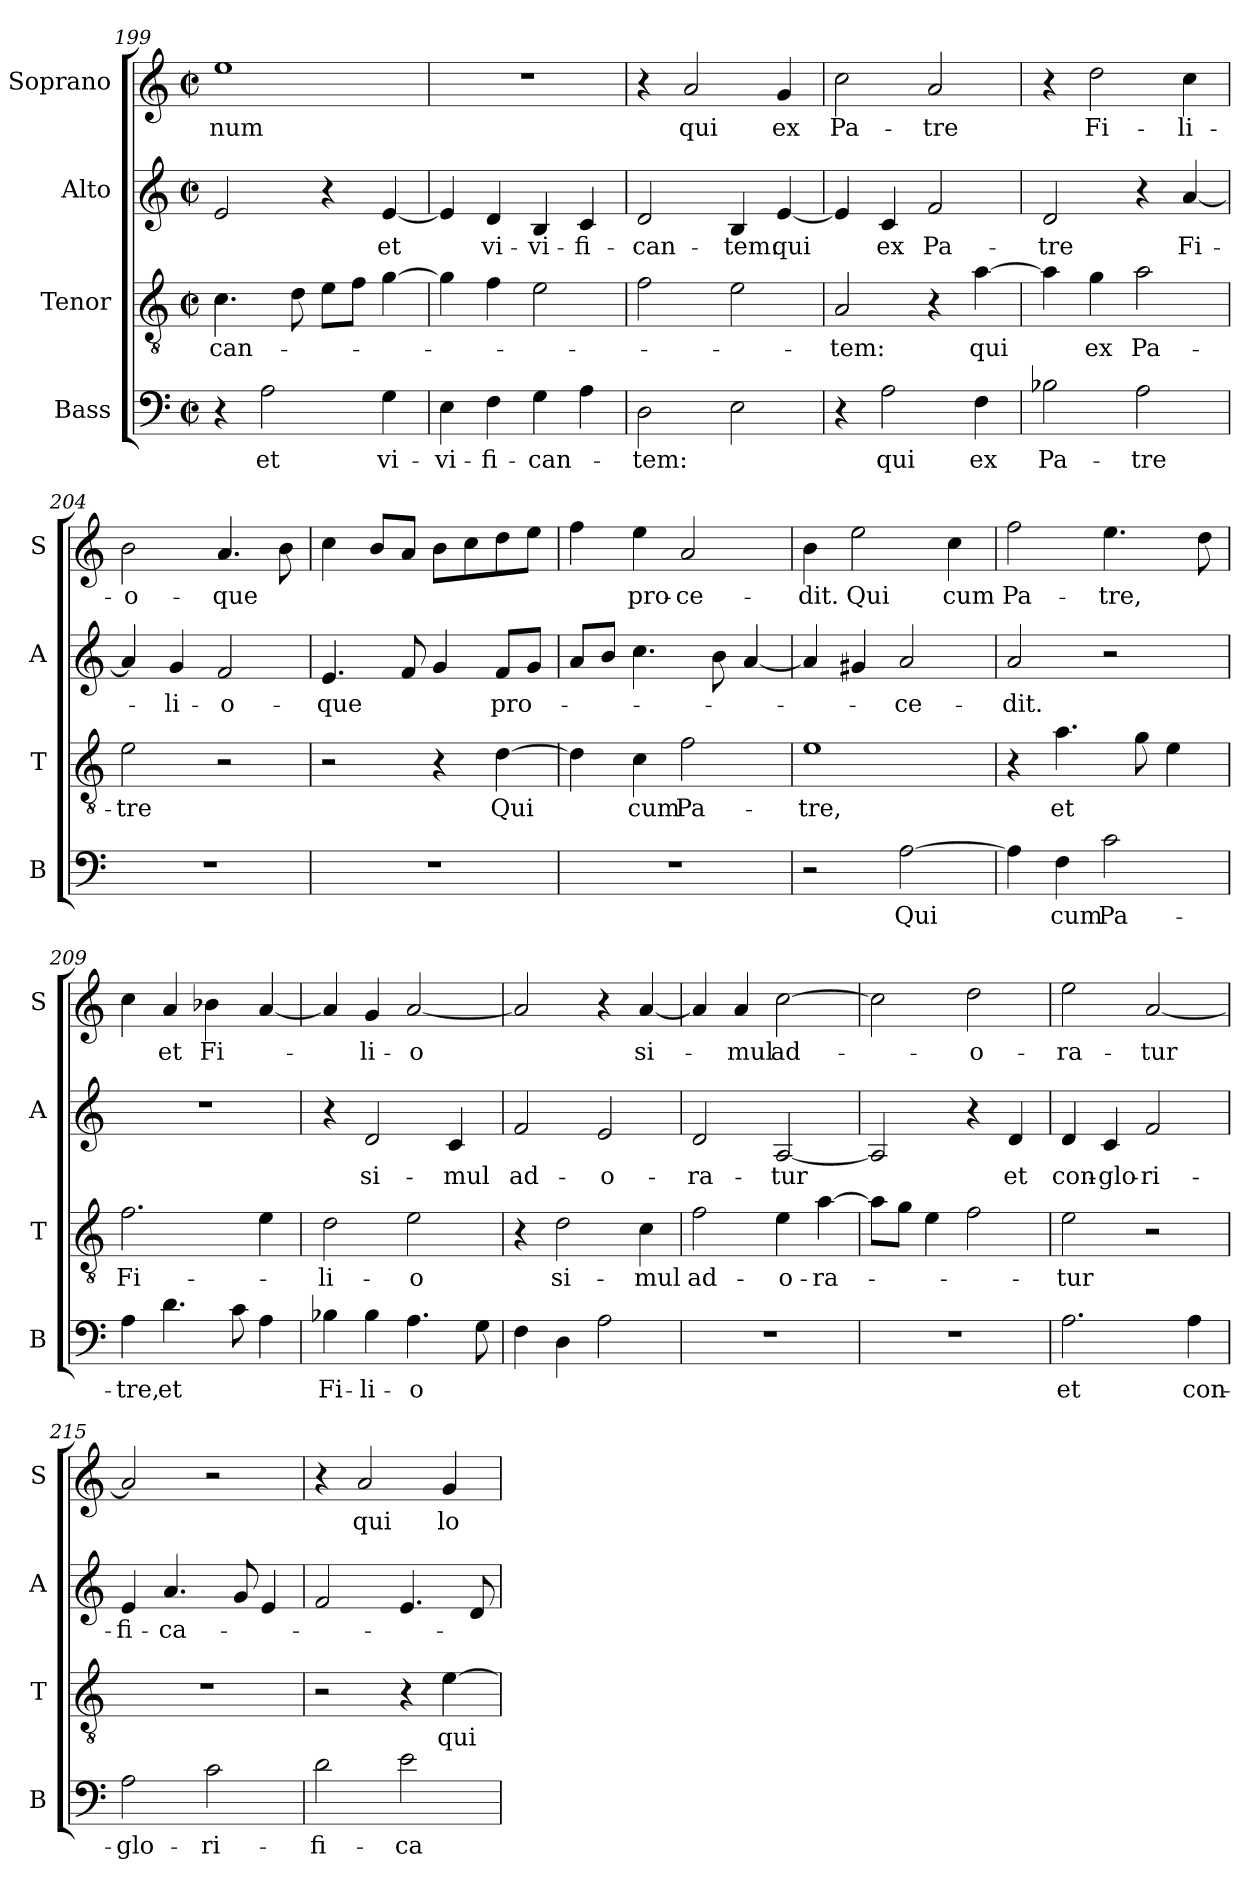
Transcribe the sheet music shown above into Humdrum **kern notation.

**kern	**text	**kern	**text	**kern	**text	**kern	**text
*part4	*part4	*part3	*part3	*part2	*part2	*part1	*part1
*staff4	*staff4	*staff3	*staff3	*staff2	*staff2	*staff1	*staff1
*I"Bass	*	*I"Tenor	*	*I"Alto	*	*I"Soprano	*
*I'B	*	*I'T	*	*I'A	*	*I'S	*
!!LO:LB:g=z
*clefF4	*	*clefGv2	*	*clefG2	*	*clefG2	*
*k[]	*	*k[]	*	*k[]	*	*k[]	*
*a:	*	*a:	*	*a:	*	*a:	*
*M2/2	*	*M2/2	*	*M2/2	*	*M2/2	*
*met(c|)	*	*met(c|)	*	*met(c|)	*	*met(c|)	*
=199	=199	=199	=199	=199	=199	=199	=199
!	!	!	!LO:LY:b	!	!	!	!LO:LY:b
4r	.	4.c\	-can-	2e/	.	1ee	-num
!	!LO:LY:b	!	!	!	!	!	!
2A\	et	.	.	.	.	.	.
.	.	8d\	.	.	.	.	.
.	.	8e\L	.	4r	.	.	.
.	.	8f\J	.	.	.	.	.
!	!LO:LY:b	!	!	!	!LO:LY:b	!	!
4G\	vi-	[4g\	.	[4e/	et	.	.
=200	=200	=200	=200	=200	=200	=200	=200
!	!LO:LY:b	!	!	!	!	!	!
4E\	-vi-	4g\]	.	4e/]	.	1r	.
!	!LO:LY:b	!	!	!	!LO:LY:b	!	!
4F\	-fi-	4f\	.	4d/	vi-	.	.
!	!LO:LY:b	!	!	!	!LO:LY:b	!	!
4G\	-can-	2e\	.	4B/	-vi-	.	.
!	!	!	!	!	!LO:LY:b	!	!
4A\	.	.	.	4c/	-fi-	.	.
=201	=201	=201	=201	=201	=201	=201	=201
!	!LO:LY:b	!	!	!	!LO:LY:b	!	!
2D\	-tem:	2f\	.	2d/	-can-	4r	.
!	!	!	!	!	!	!	!LO:LY:b
.	.	.	.	.	.	2a/	qui
!	!	!	!	!	!LO:LY:b	!	!
2E\	.	2e\	.	4B/	-tem:	.	.
!	!	!	!	!	!LO:LY:b	!	!LO:LY:b
.	.	.	.	[4e/	qui	4g/	ex
=202	=202	=202	=202	=202	=202	=202	=202
!	!	!	!LO:LY:b	!	!	!	!LO:LY:b
4r	.	2A/	-tem:	4e/]	.	2cc\	Pa-
!	!LO:LY:b	!	!	!	!LO:LY:b	!	!
2A\	qui	.	.	4c/	ex	.	.
!	!	!	!	!	!LO:LY:b	!	!LO:LY:b
.	.	4r	.	2f/	Pa-	2a/	-tre
!	!LO:LY:b	!	!LO:LY:b	!	!	!	!
4F\	ex	[4a\	qui	.	.	.	.
=203	=203	=203	=203	=203	=203	=203	=203
!	!LO:LY:b	!	!	!	!LO:LY:b	!	!
2B-X\	Pa-	4a\]	.	2d/	-tre	4r	.
!	!	!	!LO:LY:b	!	!	!	!LO:LY:b
.	.	4g\	ex	.	.	2dd\	Fi-
!	!LO:LY:b	!	!LO:LY:b	!	!	!	!
2A\	-tre	2a\	Pa-	4r	.	.	.
!	!	!	!	!	!LO:LY:b	!	!LO:LY:b
.	.	.	.	[4a/	Fi-	4cc\	-li-
=204	=204	=204	=204	=204	=204	=204	=204
!	!	!	!LO:LY:b	!	!	!	!LO:LY:b
1r	.	2e\	-tre	4a/]	.	2b\	-o-
!	!	!	!	!	!LO:LY:b	!	!
.	.	.	.	4g/	-li-	.	.
!	!	!	!	!	!LO:LY:b	!	!LO:LY:b
.	.	2r	.	2f/	-o-	4.a/	-que
.	.	.	.	.	.	8b\	.
!!LO:LB:g=z
=205	=205	=205	=205	=205	=205	=205	=205
!	!	!	!	!	!LO:LY:b	!	!
1r	.	2r	.	4.e/	-que	4cc\	.
.	.	.	.	.	.	8b/L	.
.	.	.	.	8f/	.	8a/J	.
.	.	4r	.	4g/	.	8b\L	.
.	.	.	.	.	.	8cc\	.
!	!	!	!LO:LY:b	!	!LO:LY:b	!	!
.	.	[4d\	Qui	8f/L	pro-	8dd\	.
.	.	.	.	8g/J	.	8ee\J	.
=206	=206	=206	=206	=206	=206	=206	=206
1r	.	4d\]	.	8a/L	.	4ff\	.
.	.	.	.	8b/J	.	.	.
!	!	!	!LO:LY:b	!	!	!	!LO:LY:b
.	.	4c\	cum	4.cc\	.	4ee\	pro-
!	!	!	!LO:LY:b	!	!	!	!LO:LY:b
.	.	2f\	Pa-	.	.	2a/	-ce-
.	.	.	.	8b\	.	.	.
.	.	.	.	[4a/	.	.	.
=207	=207	=207	=207	=207	=207	=207	=207
!	!	!	!LO:LY:b	!	!	!	!LO:LY:b
2r	.	1e	-tre,	4a/]	.	4b\	-dit.
!	!	!	!	!	!	!	!LO:LY:b
.	.	.	.	4g#X/	.	2ee\	Qui
!	!LO:LY:b	!	!	!	!LO:LY:b	!	!
[2A\	Qui	.	.	2a/	-ce-	.	.
!	!	!	!	!	!	!	!LO:LY:b
.	.	.	.	.	.	4cc\	cum
=208	=208	=208	=208	=208	=208	=208	=208
!	!	!	!	!	!LO:LY:b	!	!LO:LY:b
4A\]	.	4r	.	2a/	-dit.	2ff\	Pa-
!	!LO:LY:b	!	!LO:LY:b	!	!	!	!
4F\	cum	4.a\	et	.	.	.	.
!	!LO:LY:b	!	!	!	!	!	!LO:LY:b
2c\	Pa-	.	.	2r	.	4.ee\	-tre,
.	.	8g\	.	.	.	.	.
.	.	4e\	.	.	.	.	.
.	.	.	.	.	.	8dd\	.
=209	=209	=209	=209	=209	=209	=209	=209
!	!LO:LY:b	!	!LO:LY:b	!	!	!	!
4A\	-tre,	2.f\	Fi-	1r	.	4cc\	.
!	!LO:LY:b	!	!	!	!	!	!LO:LY:b
4.d\	et	.	.	.	.	4a/	et
!	!	!	!	!	!	!	!LO:LY:b
.	.	.	.	.	.	4b-X\	Fi-
8c\	.	.	.	.	.	.	.
4A\	.	4e\	.	.	.	[4a/	.
=210	=210	=210	=210	=210	=210	=210	=210
!	!LO:LY:b	!	!LO:LY:b	!	!	!	!
4B-X\	Fi-	2d\	-li-	4r	.	4a/]	.
!	!LO:LY:b	!	!	!	!LO:LY:b	!	!LO:LY:b
4B-\	-li-	.	.	2d/	si-	4g/	-li-
!	!LO:LY:b	!	!LO:LY:b	!	!	!	!LO:LY:b
4.A\	-o	2e\	-o	.	.	[2a/	-o
!	!	!	!	!	!LO:LY:b	!	!
.	.	.	.	4c/	-mul	.	.
8G\	.	.	.	.	.	.	.
!!LO:PB:g=z
=211	=211	=211	=211	=211	=211	=211	=211
!	!	!	!	!	!LO:LY:b	!	!
4F\	.	4r	.	2f/	ad-	2a/]	.
!	!	!	!LO:LY:b	!	!	!	!
4D\	.	2d\	si-	.	.	.	.
!	!	!	!	!	!LO:LY:b	!	!
2A\	.	.	.	2e/	-o-	4r	.
!	!	!	!LO:LY:b	!	!	!	!LO:LY:b
.	.	4c\	-mul	.	.	[4a/	si-
=212	=212	=212	=212	=212	=212	=212	=212
!	!	!	!LO:LY:b	!	!LO:LY:b	!	!
1r	.	2f\	ad-	2d/	-ra-	4a/]	.
!	!	!	!	!	!	!	!LO:LY:b
.	.	.	.	.	.	4a/	-mul
!	!	!	!LO:LY:b	!	!LO:LY:b	!	!LO:LY:b
.	.	4e\	-o-	[2A/	-tur	[2cc\	ad-
!	!	!	!LO:LY:b	!	!	!	!
.	.	[4a\	-ra-	.	.	.	.
=213	=213	=213	=213	=213	=213	=213	=213
1r	.	8a\L]	.	2A/]	.	2cc\]	.
.	.	8g\J	.	.	.	.	.
.	.	4e\	.	.	.	.	.
!	!	!	!	!	!	!	!LO:LY:b
.	.	2f\	.	4r	.	2dd\	-o-
!	!	!	!	!	!LO:LY:b	!	!
.	.	.	.	4d/	et	.	.
=214	=214	=214	=214	=214	=214	=214	=214
!	!LO:LY:b	!	!LO:LY:b	!	!LO:LY:b	!	!LO:LY:b
2.A\	et	2e\	-tur	4d/	con-	2ee\	-ra-
!	!	!	!	!	!LO:LY:b	!	!
.	.	.	.	4c/	-glo-	.	.
!	!	!	!	!	!LO:LY:b	!	!LO:LY:b
.	.	2r	.	2f/	-ri-	[2a/	-tur
!	!LO:LY:b	!	!	!	!	!	!
4A\	con-	.	.	.	.	.	.
=215	=215	=215	=215	=215	=215	=215	=215
!	!LO:LY:b	!	!	!	!LO:LY:b	!	!
2A\	-glo-	1r	.	4e/	-fi-	2a/]	.
!	!	!	!	!	!LO:LY:b	!	!
.	.	.	.	4.a/	-ca-	.	.
!	!LO:LY:b	!	!	!	!	!	!
2c\	-ri-	.	.	.	.	2r	.
.	.	.	.	8g/	.	.	.
.	.	.	.	4e/	.	.	.
=216	=216	=216	=216	=216	=216	=216	=216
!	!LO:LY:b	!	!	!	!	!	!
2d\	-fi-	2r	.	2f/	.	4r	.
!	!	!	!	!	!	!	!LO:LY:b
.	.	.	.	.	.	2a/	qui
!	!LO:LY:b	!	!	!	!	!	!
2e\	-ca-	4r	.	4.e/	.	.	.
!	!	!	!LO:LY:b	!	!	!	!LO:LY:b
.	.	[4e\	qui	.	.	4g/	lo-
.	.	.	.	8d/	.	.	.
=	=	=	=	=	=	=	=
*-	*-	*-	*-	*-	*-	*-	*-
